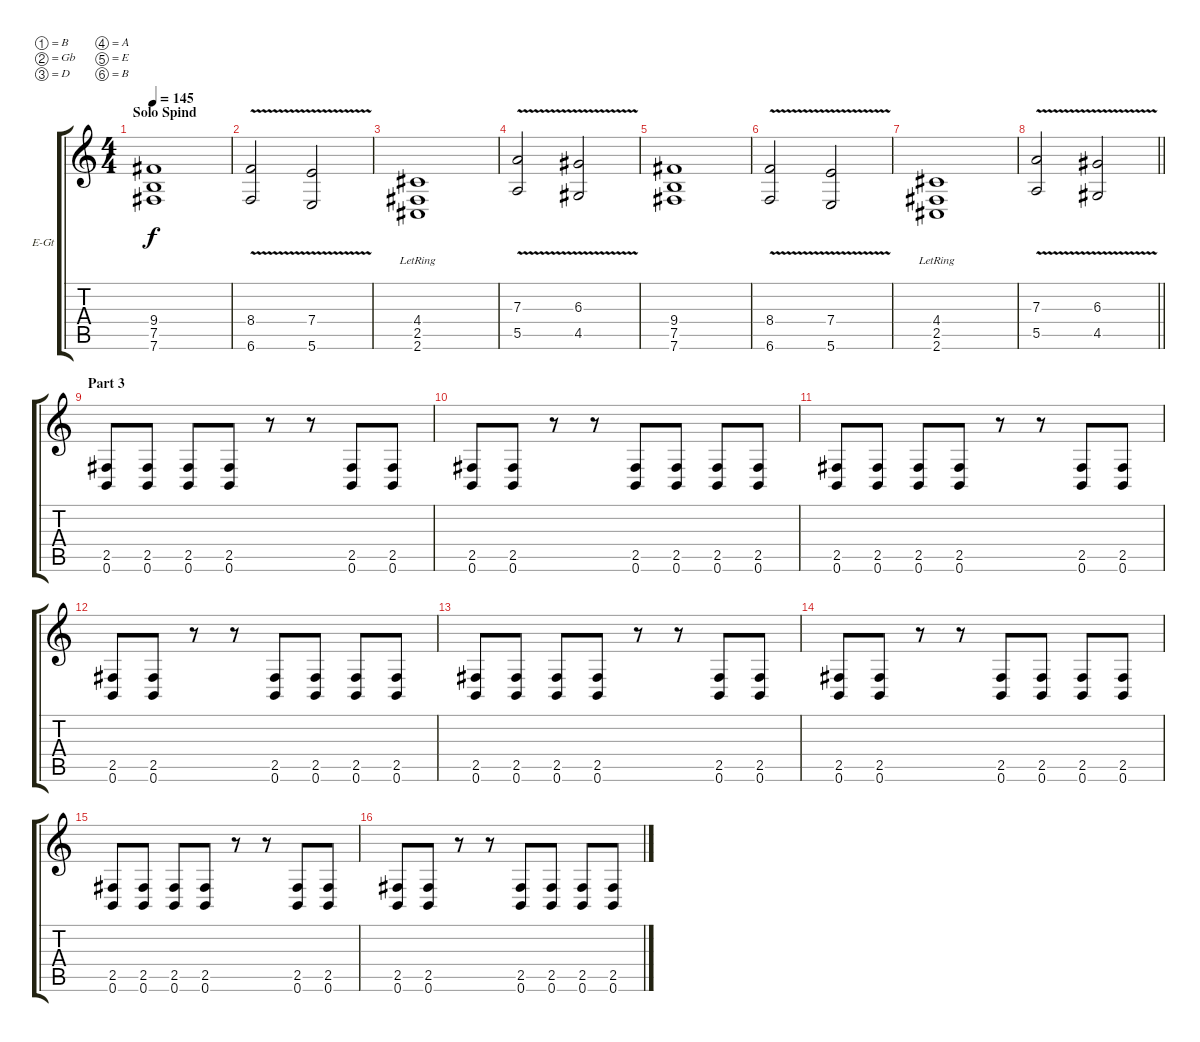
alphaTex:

\bracketExtendMode groupsimilarinstruments
\firstSystemTrackNameOrientation horizontal
\otherSystemsTrackNameOrientation horizontal
\track ("RG RIGHT" "E-Gt") {instrument distortionguitar}
\staff {score tabs}
\tuning (B3 Gb3 D3 A2 E2 B1)
\ts (4 4)
\section ("" "Solo Spind")
\tempo 145
\clef g2
\ks c
(9.4 7.5 7.6).1{dy f} |
(8.4{v} 6.6{v}).2 (7.4{v} 5.6{v}).2 |
(4.4{lr} 2.5{lr} 2.6{lr}).1 |
(7.3{v} 5.5{v}).2 (6.3{v} 4.5{v}).2 |
(9.4 7.5 7.6).1 |
(8.4{v} 6.6{v}).2 (7.4{v} 5.6{v}).2 |
(4.4{lr} 2.5{lr} 2.6{lr}).1 |
\barLineRight lightlight
(7.3{v} 5.5{v}).2 (6.3{v} 4.5{v}).2 |
\section ("" "Part 3")
(2.5 0.6).8 (2.5 0.6).8 (2.5 0.6).8 (2.5 0.6).8 r.8 r.8 (2.5 0.6).8 (2.5 0.6).8 |
(2.5 0.6).8 (2.5 0.6).8 r.8 r.8 (2.5 0.6).8 (2.5 0.6).8 (2.5 0.6).8 (2.5 0.6).8 |
(2.5 0.6).8 (2.5 0.6).8 (2.5 0.6).8 (2.5 0.6).8 r.8 r.8 (2.5 0.6).8 (2.5 0.6).8 |
(2.5 0.6).8 (2.5 0.6).8 r.8 r.8 (2.5 0.6).8 (2.5 0.6).8 (2.5 0.6).8 (2.5 0.6).8 |
(2.5 0.6).8 (2.5 0.6).8 (2.5 0.6).8 (2.5 0.6).8 r.8 r.8 (2.5 0.6).8 (2.5 0.6).8 |
(2.5 0.6).8 (2.5 0.6).8 r.8 r.8 (2.5 0.6).8 (2.5 0.6).8 (2.5 0.6).8 (2.5 0.6).8 |
(2.5 0.6).8 (2.5 0.6).8 (2.5 0.6).8 (2.5 0.6).8 r.8 r.8 (2.5 0.6).8 (2.5 0.6).8 |
(2.5 0.6).8 (2.5 0.6).8 r.8 r.8 (2.5 0.6).8 (2.5 0.6).8 (2.5 0.6).8 (2.5 0.6).8
